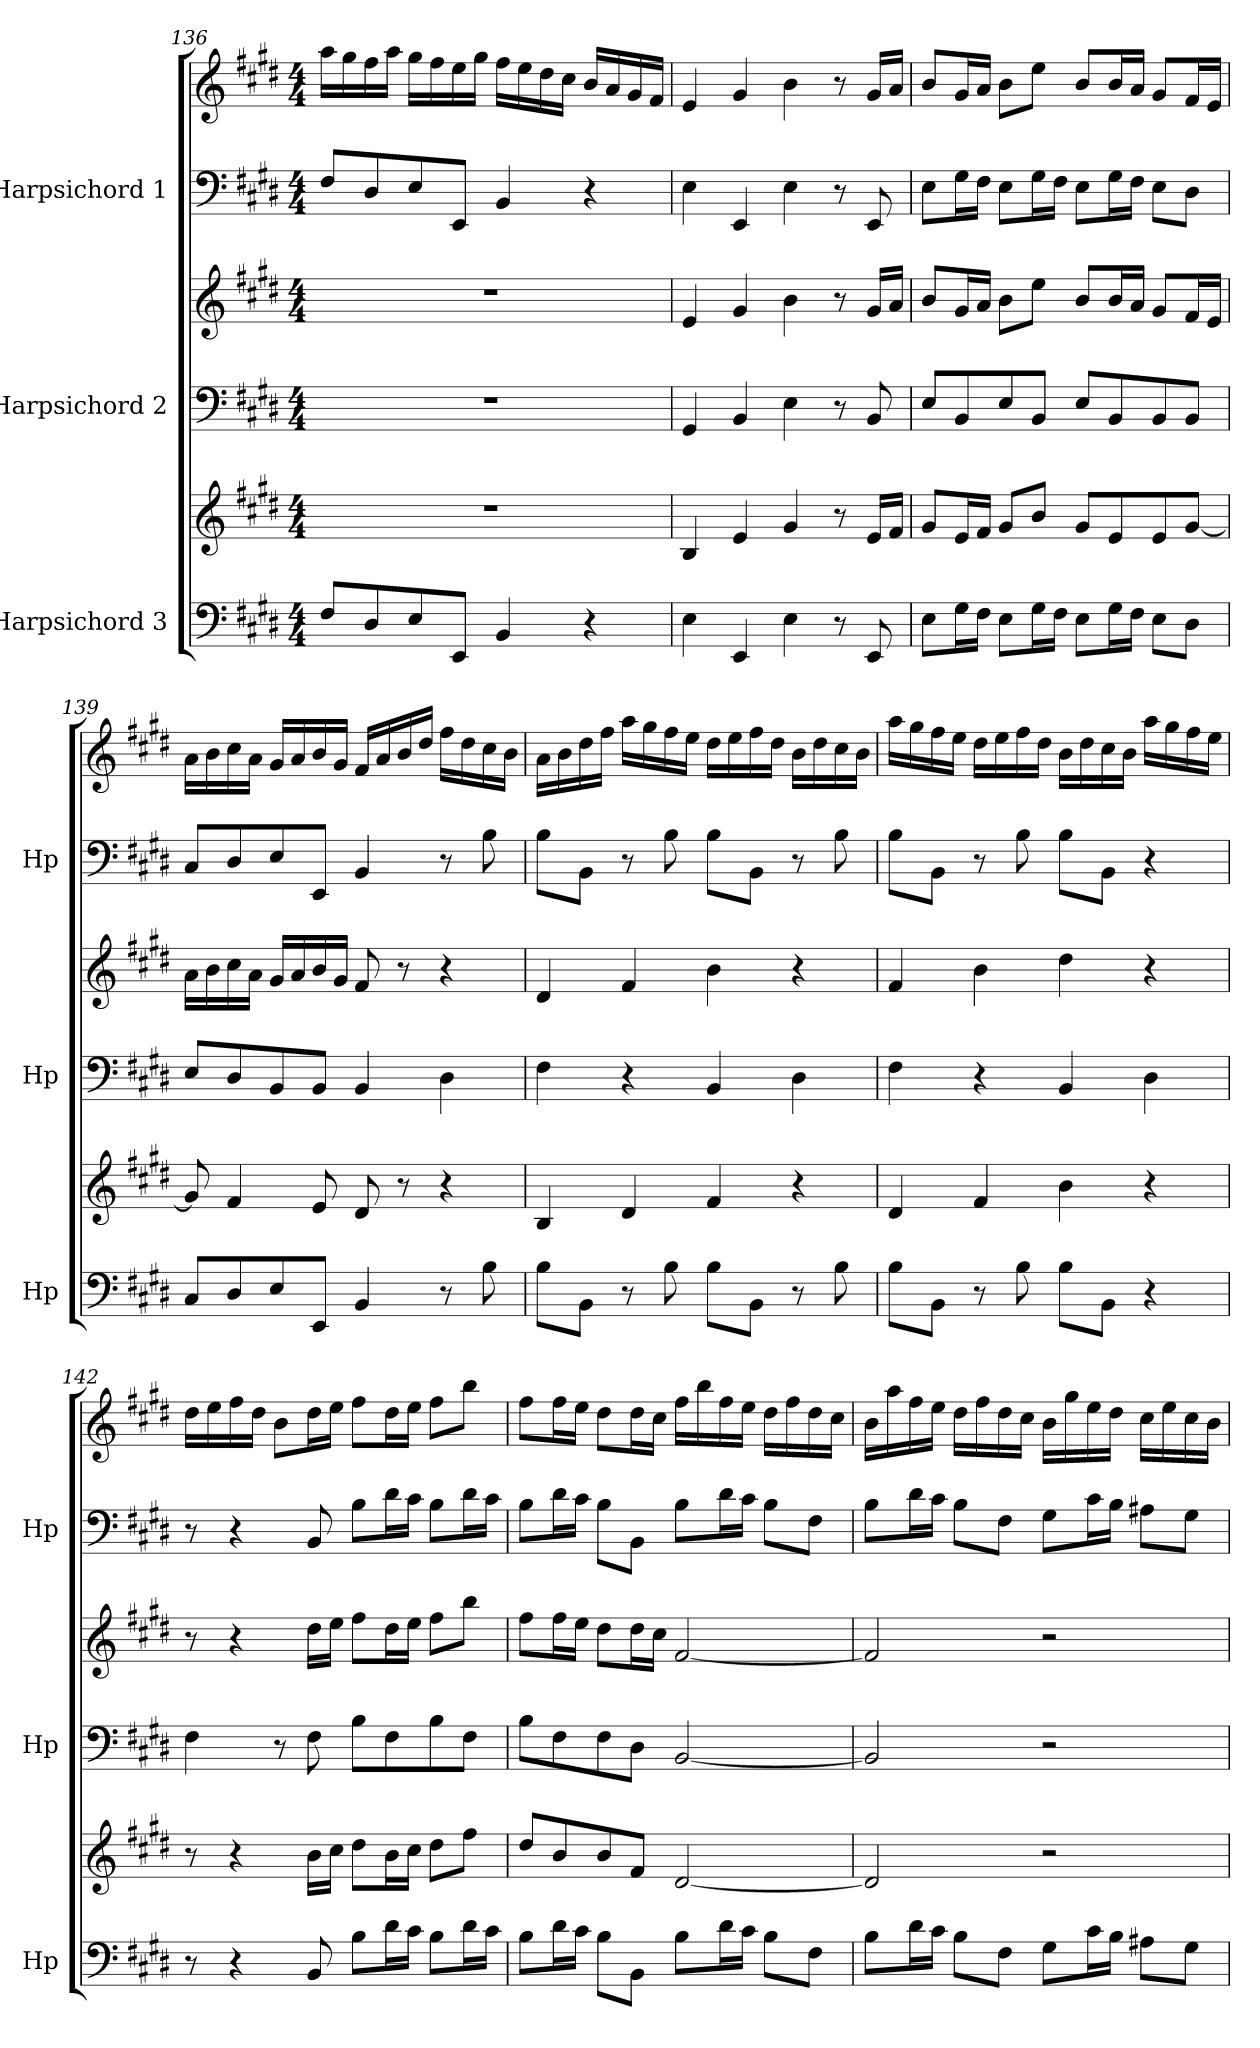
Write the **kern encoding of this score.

**kern	**kern	**kern	**kern	**kern	**kern
*part3	*part3	*part2	*part2	*part1	*part1
*staff6	*staff5	*staff4	*staff3	*staff2	*staff1
*I"Harpsichord 3	*	*I"Harpsichord 2	*	*I"Harpsichord 1	*
*I'Hp	*	*I'Hp	*	*I'Hp	*
*clefF4	*clefG2	*clefF4	*clefG2	*clefF4	*clefG2
*k[f#c#g#d#]	*k[f#c#g#d#]	*k[f#c#g#d#]	*k[f#c#g#d#]	*k[f#c#g#d#]	*k[f#c#g#d#]
*M4/4	*M4/4	*M4/4	*M4/4	*M4/4	*M4/4
=136	=136	=136	=136	=136	=136
8F#/L	1r	1r	1r	8F#/L	16aa\LL
.	.	.	.	.	16gg#\
8D#/	.	.	.	8D#/	16ff#\
.	.	.	.	.	16aa\JJ
8E/	.	.	.	8E/	16gg#\LL
.	.	.	.	.	16ff#\
8EE/J	.	.	.	8EE/J	16ee\
.	.	.	.	.	16gg#\JJ
4BB/	.	.	.	4BB/	16ff#\LL
.	.	.	.	.	16ee\
.	.	.	.	.	16dd#\
.	.	.	.	.	16cc#\JJ
4r	.	.	.	4r	16b/LL
.	.	.	.	.	16a/
.	.	.	.	.	16g#/
.	.	.	.	.	16f#/JJ
=137	=137	=137	=137	=137	=137
4E\	4B/	4GG#/	4e/	4E\	4e/
4EE/	4e/	4BB/	4g#/	4EE/	4g#/
4E\	4g#/	4E\	4b\	4E\	4b\
8r	8r	8r	8r	8r	8r
8EE/	16e/LL	8BB/	16g#/LL	8EE/	16g#/LL
.	16f#/JJ	.	16a/JJ	.	16a/JJ
!!LO:LB:g=z
=138	=138	=138	=138	=138	=138
8E\L	8g#/L	8E/L	8b/L	8E\L	8b/L
16G#\L	16e/L	8BB/	16g#/L	16G#\L	16g#/L
16F#\JJ	16f#/JJ	.	16a/JJ	16F#\JJ	16a/JJ
8E\L	8g#/L	8E/	8b\L	8E\L	8b\L
16G#\L	8b/J	8BB/J	8ee\J	16G#\L	8ee\J
16F#\JJ	.	.	.	16F#\JJ	.
8E\L	8g#/L	8E/L	8b/L	8E\L	8b/L
16G#\L	8e/	8BB/	16b/L	16G#\L	16b/L
16F#\JJ	.	.	16a/JJ	16F#\JJ	16a/JJ
8E\L	8e/	8BB/	8g#/L	8E\L	8g#/L
8D#\J	[8g#/J	8BB/J	16f#/L	8D#\J	16f#/L
.	.	.	16e/JJ	.	16e/JJ
=139	=139	=139	=139	=139	=139
8C#/L	8g#/]	8E/L	16a\LL	8C#/L	16a\LL
.	.	.	16b\	.	16b\
8D#/	4f#/	8D#/	16cc#\	8D#/	16cc#\
.	.	.	16a\JJ	.	16a\JJ
8E/	.	8BB/	16g#/LL	8E/	16g#/LL
.	.	.	16a/	.	16a/
8EE/J	8e/	8BB/J	16b/	8EE/J	16b/
.	.	.	16g#/JJ	.	16g#/JJ
4BB/	8d#/	4BB/	8f#/	4BB/	16f#/LL
.	.	.	.	.	16a/
.	8r	.	8r	.	16b/
.	.	.	.	.	16dd#/JJ
8r	4r	4D#\	4r	8r	16ff#\LL
.	.	.	.	.	16dd#\
8B\	.	.	.	8B\	16cc#\
.	.	.	.	.	16b\JJ
=140	=140	=140	=140	=140	=140
8B\L	4B/	4F#\	4d#/	8B\L	16a\LL
.	.	.	.	.	16b\
8BB\J	.	.	.	8BB\J	16dd#\
.	.	.	.	.	16ff#\JJ
8r	4d#/	4r	4f#/	8r	16aa\LL
.	.	.	.	.	16gg#\
8B\	.	.	.	8B\	16ff#\
.	.	.	.	.	16ee\JJ
8B\L	4f#/	4BB/	4b\	8B\L	16dd#\LL
.	.	.	.	.	16ee\
8BB\J	.	.	.	8BB\J	16ff#\
.	.	.	.	.	16dd#\JJ
8r	4r	4D#\	4r	8r	16b\LL
.	.	.	.	.	16dd#\
8B\	.	.	.	8B\	16cc#\
.	.	.	.	.	16b\JJ
!!LO:PB:g=z
=141	=141	=141	=141	=141	=141
8B\L	4d#/	4F#\	4f#/	8B\L	16aa\LL
.	.	.	.	.	16gg#\
8BB\J	.	.	.	8BB\J	16ff#\
.	.	.	.	.	16ee\JJ
8r	4f#/	4r	4b\	8r	16dd#\LL
.	.	.	.	.	16ee\
8B\	.	.	.	8B\	16ff#\
.	.	.	.	.	16dd#\JJ
8B\L	4b\	4BB/	4dd#\	8B\L	16b\LL
.	.	.	.	.	16dd#\
8BB\J	.	.	.	8BB\J	16cc#\
.	.	.	.	.	16b\JJ
4r	4r	4D#\	4r	4r	16aa\LL
.	.	.	.	.	16gg#\
.	.	.	.	.	16ff#\
.	.	.	.	.	16ee\JJ
=142	=142	=142	=142	=142	=142
8r	8r	4F#\	8r	8r	16dd#\LL
.	.	.	.	.	16ee\
4r	4r	.	4r	4r	16ff#\
.	.	.	.	.	16dd#\JJ
.	.	8r	.	.	8b\L
8BB/	16b\LL	8F#\	16dd#\LL	8BB/	16dd#\L
.	16cc#\JJ	.	16ee\JJ	.	16ee\JJ
8B\L	8dd#\L	8B\L	8ff#\L	8B\L	8ff#\L
16d#\L	16b\L	8F#\	16dd#\L	16d#\L	16dd#\L
16c#\JJ	16cc#\JJ	.	16ee\JJ	16c#\JJ	16ee\JJ
8B\L	8dd#\L	8B\	8ff#\L	8B\L	8ff#\L
16d#\L	8ff#\J	8F#\J	8bb\J	16d#\L	8bb\J
16c#\JJ	.	.	.	16c#\JJ	.
!!LO:LB:g=z
=143	=143	=143	=143	=143	=143
8B\L	8dd#/L	8B\L	8ff#\L	8B\L	8ff#\L
16d#\L	8b/	8F#\	16ff#\L	16d#\L	16ff#\L
16c#\JJ	.	.	16ee\JJ	16c#\JJ	16ee\JJ
8B\L	8b/	8F#\	8dd#\L	8B\L	8dd#\L
8BB\J	8f#/J	8D#\J	16dd#\L	8BB\J	16dd#\L
.	.	.	16cc#\JJ	.	16cc#\JJ
8B\L	[2d#/	[2BB/	[2f#/	8B\L	16ff#\LL
.	.	.	.	.	16bb\
16d#\L	.	.	.	16d#\L	16ff#\
16c#\JJ	.	.	.	16c#\JJ	16ee\JJ
8B\L	.	.	.	8B\L	16dd#\LL
.	.	.	.	.	16ff#\
8F#\J	.	.	.	8F#\J	16dd#\
.	.	.	.	.	16cc#\JJ
=144	=144	=144	=144	=144	=144
8B\L	2d#/]	2BB/]	2f#/]	8B\L	16b\LL
.	.	.	.	.	16aa\
16d#\L	.	.	.	16d#\L	16ff#\
16c#\JJ	.	.	.	16c#\JJ	16ee\JJ
8B\L	.	.	.	8B\L	16dd#\LL
.	.	.	.	.	16ff#\
8F#\J	.	.	.	8F#\J	16dd#\
.	.	.	.	.	16cc#\JJ
8G#\L	2r	2r	2r	8G#\L	16b\LL
.	.	.	.	.	16gg#\
16c#\L	.	.	.	16c#\L	16ee\
16B\JJ	.	.	.	16B\JJ	16dd#\JJ
8A#X\L	.	.	.	8A#X\L	16cc#\LL
.	.	.	.	.	16ee\
8G#\J	.	.	.	8G#\J	16cc#\
.	.	.	.	.	16b\JJ
=	=	=	=	=	=
*-	*-	*-	*-	*-	*-
